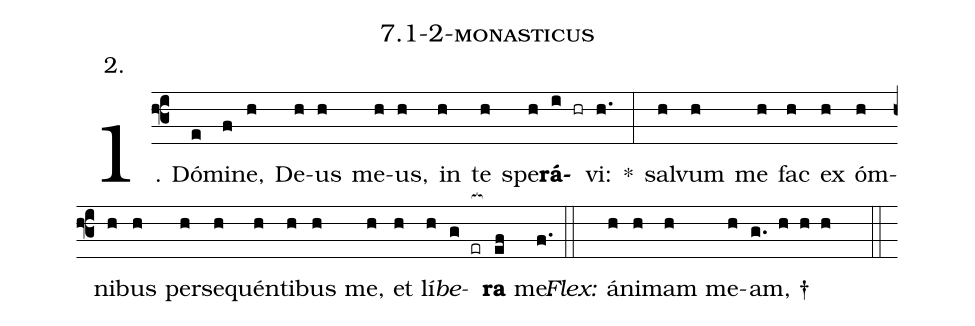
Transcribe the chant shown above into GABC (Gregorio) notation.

name: 7.1-2-monasticus;
annotation: 2.;
%%
(f3)1. Dó(e)mi(f)ne,(h) De(h)us(h) me(h)us,(h) in(h) te(h) spe(h)<b>rá</b>(i hr)vi:(h.) *(:) sal(h)vum(h) me(h) fac(h) ex(h) óm(h)ni(h)bus(h) per(h)se(h)quén(h)ti(h)bus(h) me,(h) et(h) lí(h)<i>be</i>(g er[ocb:1{])<b>ra</b>(ef[ocb:0}]) me.(f.) (::)
<i>Flex:</i>()  á(h)ni(h)mam(h) me(h)am, †(g. h h h  ::)
